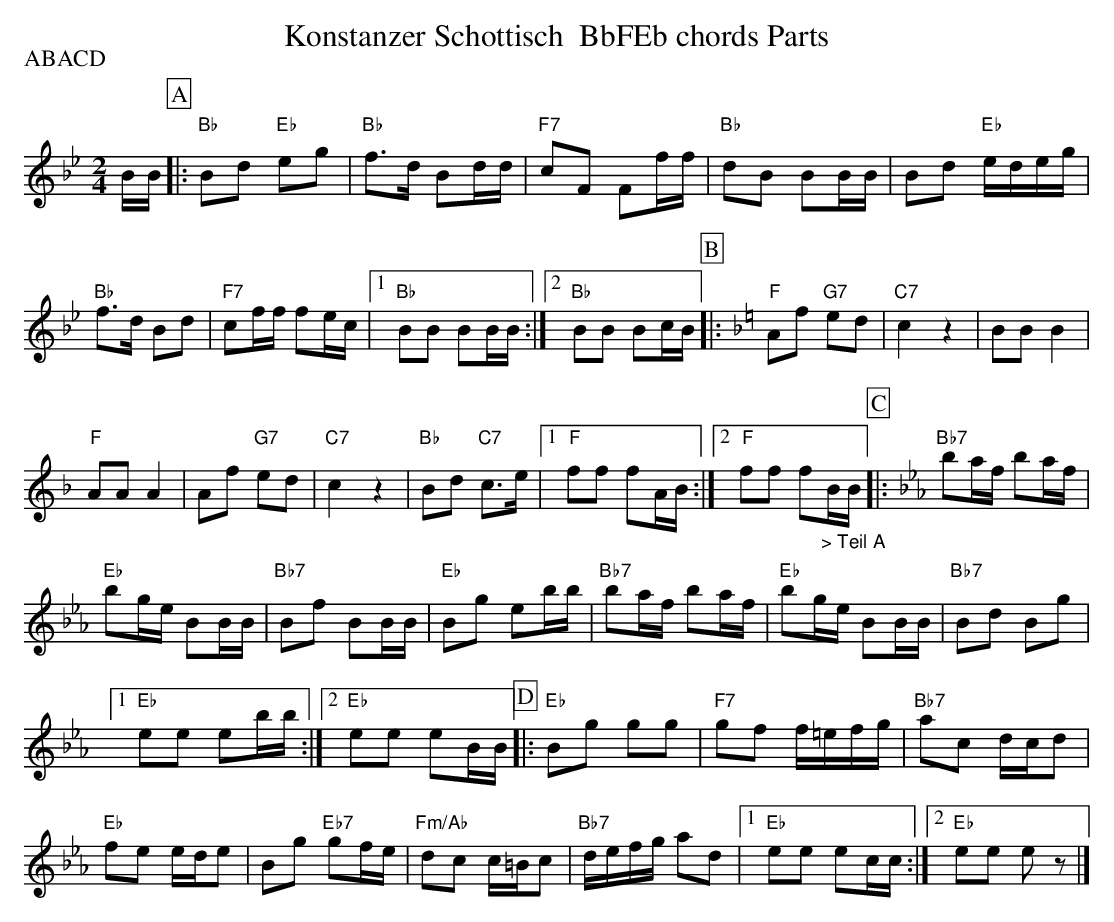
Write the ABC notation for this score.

X:1
T: Konstanzer Schottisch  BbFEb chords Parts
P:ABACD
M:2/4
L:1/16
K:Bb %%MIDI gchordon
BB [P:A] |: "Bb"B2d2 "Eb"e2g2 | "Bb"f3d B2dd | "F7"c2F2 F2ff | "Bb"d2B2 B2BB | B2d2 "Eb"edeg  |
"Bb"f3d B2d2 | "F7"c2ff f2ec |1 "Bb"B2B2 B2BB :|2 "Bb"B2B2 B2cB [P:B] |: [K:F] "F"A2f2 "G7"e2d2 | "C7"c4z4 | B2B2 B4 |
"F"A2A2A4 | A2f2 "G7"e2d2 | "C7"c4z4 | "Bb"B2d2 "C7"c3e |1 "F"f2f2 f2AB :|2 "F"f2f2 f2"_> Teil A"BB [P:C] |: [K:Eb] "Bb7"b2af b2af |
"Eb"b2ge B2BB | "Bb7"B2f2 B2BB | "Eb"B2g2 e2bb | "Bb7"b2af b2af | "Eb"b2ge B2BB | "Bb7"B2d2 B2g2 |1
"Eb"e2e2 e2bb :|2 "Eb"e2e2 e2BB [P:D] |: "Eb"B2g2 g2g2 | "F7"g2f2 f=efg | "Bb7"a2c2 dcd2 |
"Eb"f2e2 ede2 | B2g2 "Eb7"g2fe | "Fm/Ab"d2c2 c=Bc2 | "Bb7"defg a2d2 |1 "Eb"e2e2 e2cc :|2 "Eb"e2e2 e2z2 |]
